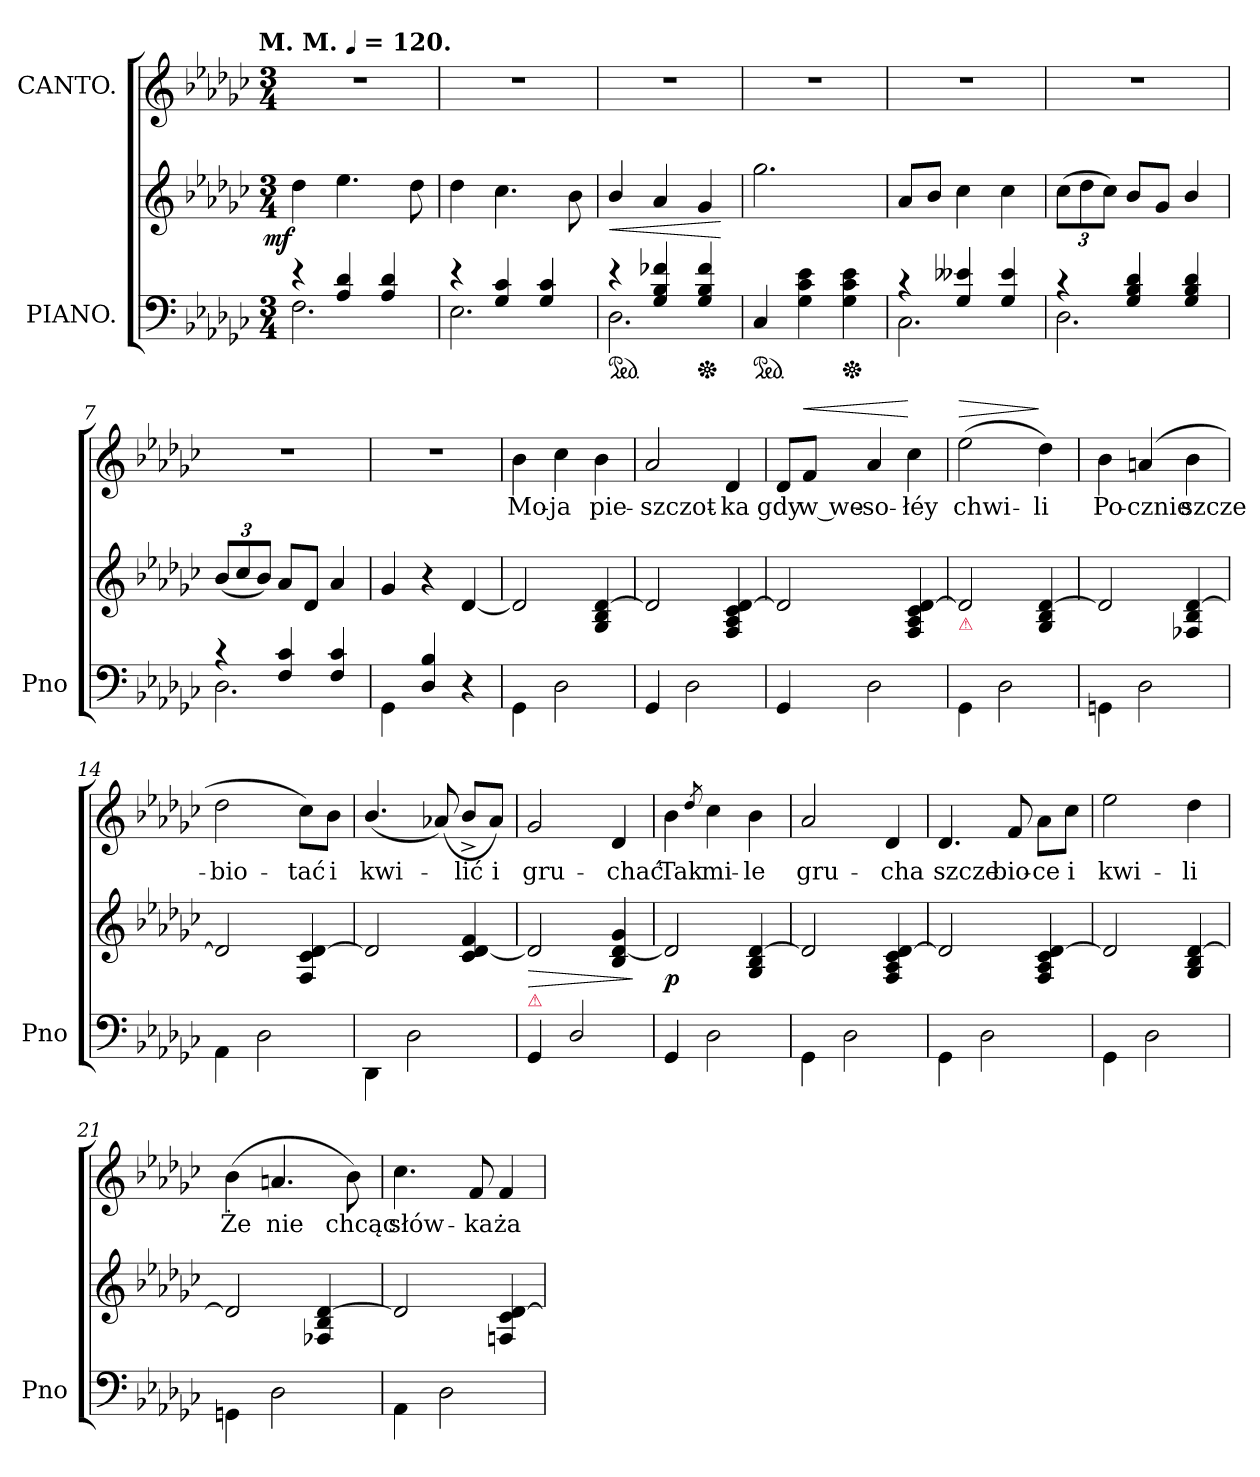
**kern	**kern	**dynam	**kern	**text	**dynam
*part2	*part2	*part2	*part1	*part1	*part1
*staff3	*staff2	*staff2/3	*staff1	*staff1	*staff1
*I"PIANO.	*	*	*I"CANTO.	*	*
*I'Pno	*	*	*	*	*
*clefF4	*clefG2	*	*clefG2	*	*
*k[b-e-a-d-g-c-]	*k[b-e-a-d-g-c-]	*	*k[b-e-a-d-g-c-]	*	*
!!LO:TX:omd:t=M. M. [quarter] = 120.
*M3/4	*M3/4	*	*M3/4	*	*
*MM120	*MM120	*	*MM120	*	*
=1	=1	=1	=1	=1	=1
*^	*	*	*	*	*
!	!	!	!LO:DY:rj	!	!	!
4re	2.F	4dd-	mf	2.rdd	.	.
4A- 4d-	.	4.ee-	.	.	.	.
4A- 4d-	.	.	.	.	.	.
.	.	8dd-	.	.	.	.
=2	=2	=2	=2	=2	=2	=2
4re	2.E-	4dd-	.	2.rdd	.	.
4G- 4c-	.	4.cc-	.	.	.	.
4G- 4c-	.	.	.	.	.	.
.	.	8b-	.	.	.	.
=3	=3	=3	=3	=3	=3	=3
*ped	*	*	*	*	*	*
4re	2.D-	4b-/	<	2.rdd	.	.
4G- 4B- 4f-X	.	4a-	.	.	.	.
*Xped	*	*	*	*	*	*
4G- 4B- 4f-	.	4g-	.	.	.	.
*v	*v	*	*	*	*	*
.	.	[	.	.	.
=4	=4	=4	=4	=4	=4
*ped	*	*	*	*	*
4C-	2.gg-	.	2.rdd	.	.
4G- 4c- 4e-	.	.	.	.	.
*Xped	*	*	*	*	*
4G- 4c- 4e-	.	.	.	.	.
=5	=5	=5	=5	=5	=5
*^	*	*	*	*	*
4rc	2.C-	8a-L	.	2.rdd	.	.
.	.	8b-J	.	.	.	.
4G- 4e--X	.	4cc-	.	.	.	.
4G- 4e--	.	4cc-	.	.	.	.
=6	=6	=6	=6	=6	=6	=6
4rc	2.D-	(12cc-L	.	2.rdd	.	.
.	.	12dd-	.	.	.	.
.	.	12cc-J)	.	.	.	.
4G- 4B- 4d-	.	8b-L	.	.	.	.
.	.	8g-J	.	.	.	.
4G- 4B- 4d-	.	4b-/	.	.	.	.
=7	=7	=7	=7	=7	=7	=7
4rc	2.D-	(12b-/L	.	2.rdd	.	.
.	.	12cc-/	.	.	.	.
.	.	12b-/J)	.	.	.	.
4F 4c-	.	8a-L	.	.	.	.
.	.	8d-J	.	.	.	.
4F 4c-	.	4a-	.	.	.	.
*v	*v	*	*	*	*	*
=8	=8	=8	=8	=8	=8
4GG-\	4g-	.	2.rdd	.	.
4D-/ 4B-/	4r	.	.	.	.
4r	[4d-	.	.	.	.
=9	=9	=9	=9	=9	=9
4GG-\	2d-]	.	4b-	Mo-	.
2D-	.	.	4cc-	-ja	.
.	4G-/ 4B-/ [4d-/	.	4b-	pie-	.
=10	=10	=10	=10	=10	=10
4GG-	2d-]	.	2a-	-szczot-	.
2D-	.	.	.	.	.
.	4F/ 4A-/ 4c-/ [4d-/	.	4d-	-ka	.
=11	=11	=11	=11	=11	=11
4GG-	2d-]	.	8d-/L	gdy	.
!	!	!	!	!	!LO:HP:a
.	.	.	8f/J	w we-	<
2D-	.	.	4a-	-so-	.
.	4F/ 4A-/ 4c-/ [4d-/	.	4cc-	łéy	[
=12	=12	=12	=12	=12	=12
!	!LO:TX:b:color=crimson:t=⚠	!	!	!	!
!	!	!	!	!	!LO:HP:a
4GG-\	2d-]	.	(2ee-	chwi-	>
2D-	.	.	.	.	.
.	4G-/ 4B-/ [4d-/	.	4dd-)	-li	]
=13	=13	=13	=13	=13	=13
4GGn\	2d-]	.	4b-	Po-	.
2D-	.	.	(4an	-cznie	.
.	4F-X/ 4B-/ [4d-/	.	4b-	szcze-	.
=14	=14	=14	=14	=14	=14
4AA-\	2d-]	.	2dd-	-bio-	.
2D-	.	.	.	.	.
.	4F/ 4c-/ [4d-/	.	8cc-\L)	-tać	.
.	.	.	8b-\J	i	.
=15	=15	=15	=15	=15	=15
4DD-\	2d-]	.	(<4.b-/	kwi-	.
2D-	.	.	.	.	.
.	.	.	(>8a-X)	.	.
.	4c- [4d- 4f	.	8b-^>/L	-lić	.
.	.	.	8a-/J)	i	.
=16	=16	=16	=16	=16	=16
!	!LO:TX:b:color=crimson:t=⚠	!	!	!	!
!	!	!LO:HP:b	!	!	!
4GG-	2d-]	>	2g-	gru-	.
2D-/	.	.	.	.	.
.	4B- [4d- 4g-	.	4d-	-chać	.
.	.	]	.	.	.
=17	=17	=17	=17	=17	=17
4GG-	2d-]	p	4b-	Tak	.
.	.	.	8qdd-/	.	.
2D-	.	.	4cc-	mi-	.
.	4G-/ 4B-/ [4d-/	.	4b-	-le	.
=18	=18	=18	=18	=18	=18
4GG-\	2d-]	.	2a-	gru-	.
2D-	.	.	.	.	.
.	4F/ 4A-/ 4c-/ [4d-/	.	4d-	-cha	.
=19	=19	=19	=19	=19	=19
4GG-\	2d-]	.	4.d-	szcze-	.
2D-	.	.	.	.	.
.	.	.	8f	-bio-	.
.	4F/ 4A-/ 4c-/ [4d-/	.	8a-\L	-ce	.
.	.	.	8cc-\J	i	.
=20	=20	=20	=20	=20	=20
4GG-\	2d-]	.	2ee-	kwi-	.
2D-	.	.	.	.	.
.	4G-/ 4B-/ [4d-/	.	4dd-	-li	.
=21	=21	=21	=21	=21	=21
4GGn\	2d-]	.	(4b-	Że	.
2D-	.	.	4.an	nie	.
.	4F-X/ 4B-/ [4d-/	.	.	.	.
.	.	.	8b-)	chcąc	.
=22	=22	=22	=22	=22	=22
4AA-\	2d-]	.	4.cc-	słów-	.
2D-	.	.	.	.	.
.	.	.	8f	-ka	.
.	4Fn/ 4c-/ [4d-/	.	4f	ża-	.
=	=	=	=	=	=
*-	*-	*-	*-	*-	*-
